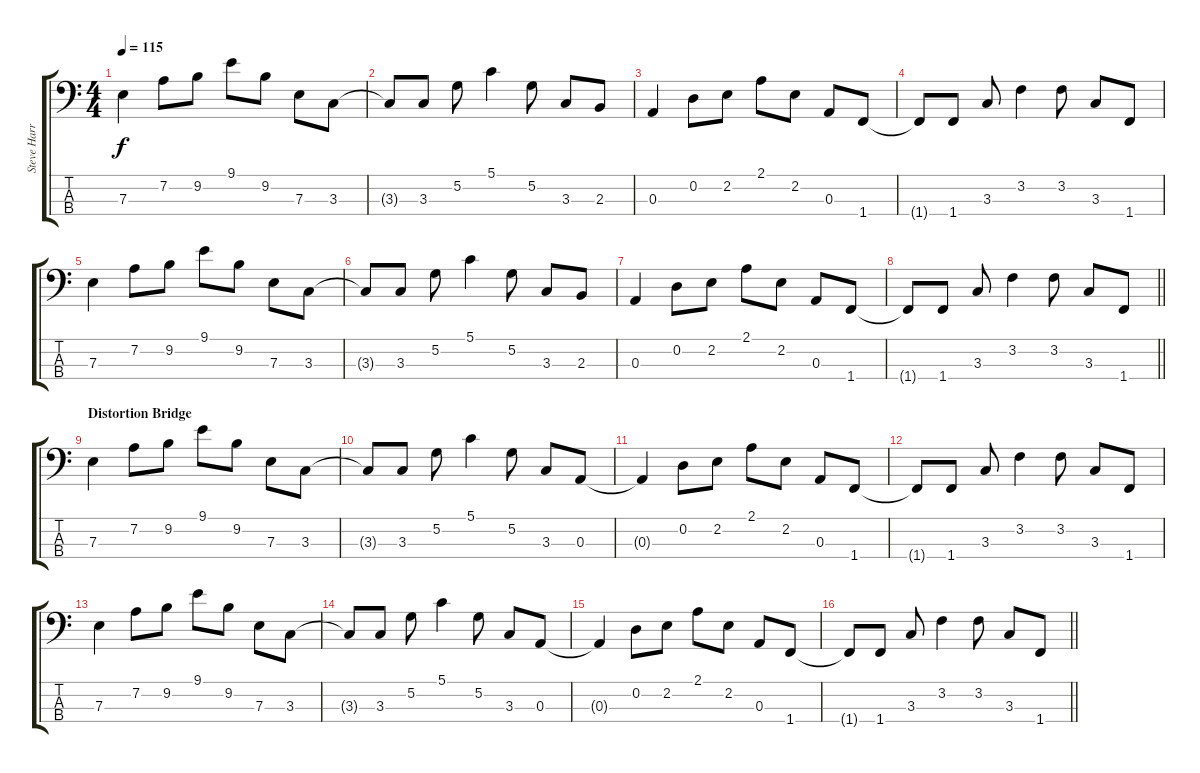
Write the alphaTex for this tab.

\track ("Steve Harris" "Steve Harr") {instrument electricbassfinger}
\staff {score tabs}
\tuning (G2 D2 A1 E1) {hide}
\ts (4 4)
\tempo 115
\clef f4
\ks c
7.3.4{dy f} 7.2.8 9.2.8 9.1.8 9.2.8 7.3.8 3.3.8 |
3.3{t}.8 3.3.8 5.2.8 5.1.4 5.2.8 3.3.8 2.3.8 |
0.3.4 0.2.8 2.2.8 2.1.8 2.2.8 0.3.8 1.4.8 |
1.4{t}.8 1.4.8 3.3.8 3.2.4 3.2.8 3.3.8 1.4.8 |
7.3.4 7.2.8 9.2.8 9.1.8 9.2.8 7.3.8 3.3.8 |
3.3{t}.8 3.3.8 5.2.8 5.1.4 5.2.8 3.3.8 2.3.8 |
0.3.4 0.2.8 2.2.8 2.1.8 2.2.8 0.3.8 1.4.8 |
\barLineRight lightlight
1.4{t}.8 1.4.8 3.3.8 3.2.4 3.2.8 3.3.8 1.4.8 |
\section ("" "Distortion Bridge")
7.3.4 7.2.8 9.2.8 9.1.8 9.2.8 7.3.8 3.3.8 |
3.3{t}.8 3.3.8 5.2.8 5.1.4 5.2.8 3.3.8 0.3.8 |
0.3{t}.4 0.2.8 2.2.8 2.1.8 2.2.8 0.3.8 1.4.8 |
1.4{t}.8 1.4.8 3.3.8 3.2.4 3.2.8 3.3.8 1.4.8 |
7.3.4 7.2.8 9.2.8 9.1.8 9.2.8 7.3.8 3.3.8 |
3.3{t}.8 3.3.8 5.2.8 5.1.4 5.2.8 3.3.8 0.3.8 |
0.3{t}.4 0.2.8 2.2.8 2.1.8 2.2.8 0.3.8 1.4.8 |
\barLineRight lightlight
1.4{t}.8 1.4.8 3.3.8 3.2.4 3.2.8 3.3.8 1.4.8
